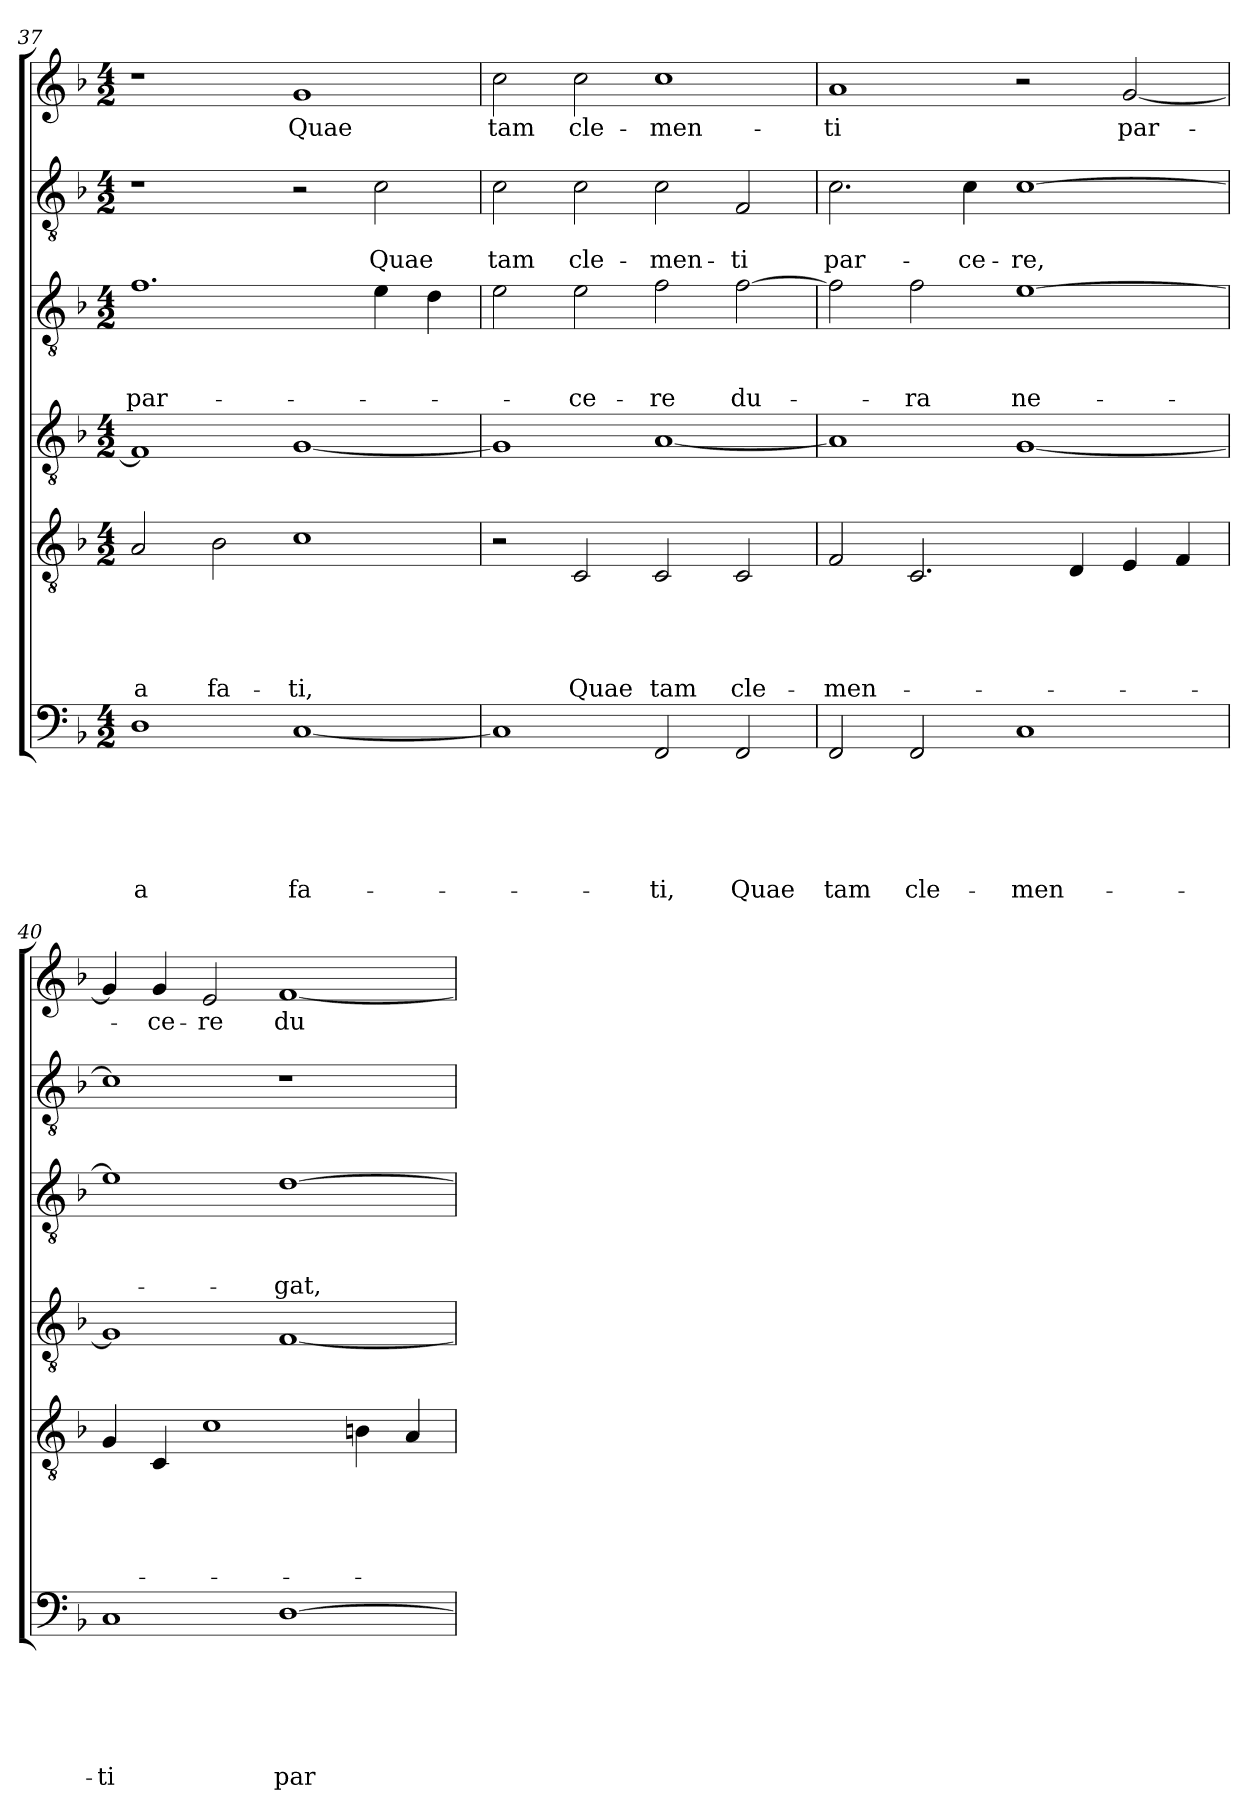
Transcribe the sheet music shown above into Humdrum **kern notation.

**kern	**text	**text	**text	**text	**text	**text	**kern	**text	**text	**text	**text	**text	**kern	**kern	**text	**text	**text	**kern	**text	**text	**kern	**text
*part6	*part6	*part6	*part6	*part6	*part6	*part6	*part5	*part5	*part5	*part5	*part5	*part5	*part4	*part3	*part3	*part3	*part3	*part2	*part2	*part2	*part1	*part1
*staff6	*staff6	*staff6	*staff6	*staff6	*staff6	*staff6	*staff5	*staff5	*staff5	*staff5	*staff5	*staff5	*staff4	*staff3	*staff3	*staff3	*staff3	*staff2	*staff2	*staff2	*staff1	*staff1
*clefF4	*	*	*	*	*	*	*clefGv2	*	*	*	*	*	*clefGv2	*clefGv2	*	*	*	*clefGv2	*	*	*clefG2	*
*k[b-]	*	*	*	*	*	*	*k[b-]	*	*	*	*	*	*k[b-]	*k[b-]	*	*	*	*k[b-]	*	*	*k[b-]	*
*F:	*	*	*	*	*	*	*F:	*	*	*	*	*	*F:	*F:	*	*	*	*F:	*	*	*F:	*
*M4/2	*	*	*	*	*	*	*M4/2	*	*	*	*	*	*M4/2	*M4/2	*	*	*	*M4/2	*	*	*M4/2	*
=37	=37	=37	=37	=37	=37	=37	=37	=37	=37	=37	=37	=37	=37	=37	=37	=37	=37	=37	=37	=37	=37	=37
!	!	!	!	!	!	!LO:LY:b	!	!	!	!	!	!LO:LY:b	!	!	!	!	!LO:LY:b	!	!	!	!	!
1D	.	.	.	.	.	-a	2A/	.	.	.	.	-a	1F]	1.f	.	.	par-	1r	.	.	1r	.
!	!	!	!	!	!	!	!	!	!	!	!	!LO:LY:b	!	!	!	!	!	!	!	!	!	!
.	.	.	.	.	.	.	2B-\	.	.	.	.	fa-	.	.	.	.	.	.	.	.	.	.
!	!	!	!	!	!	!LO:LY:b	!	!	!	!	!	!LO:LY:b	!	!	!	!	!	!	!	!	!	!LO:LY:b
[1C	.	.	.	.	.	fa-	1c	.	.	.	.	-ti,	[1G	.	.	.	.	2r	.	.	1g	Quae
!	!	!	!	!	!	!	!	!	!	!	!	!	!	!	!	!	!	!	!	!LO:LY:b	!	!
.	.	.	.	.	.	.	.	.	.	.	.	.	.	4e\	.	.	.	2c\	.	Quae	.	.
.	.	.	.	.	.	.	.	.	.	.	.	.	.	4d\	.	.	.	.	.	.	.	.
!!LO:PB:g=z
=38	=38	=38	=38	=38	=38	=38	=38	=38	=38	=38	=38	=38	=38	=38	=38	=38	=38	=38	=38	=38	=38	=38
!	!	!	!	!	!	!	!	!	!	!	!	!	!	!	!	!	!	!	!	!LO:LY:b	!	!LO:LY:b
1C]	.	.	.	.	.	.	2r	.	.	.	.	.	1G]	2e\	.	.	.	2c\	.	tam	2cc\	tam
!	!	!	!	!	!	!	!	!	!	!	!	!LO:LY:b	!	!	!	!	!LO:LY:b	!	!	!LO:LY:b	!	!LO:LY:b
.	.	.	.	.	.	.	2C/	.	.	.	.	Quae	.	2e\	.	.	-ce-	2c\	.	cle-	2cc\	cle-
!	!	!	!	!	!	!LO:LY:b	!	!	!	!	!	!LO:LY:b	!	!	!	!	!LO:LY:b	!	!	!LO:LY:b	!	!LO:LY:b
2FF/	.	.	.	.	.	-ti,	2C/	.	.	.	.	tam	[1A	2f\	.	.	-re	2c\	.	-men-	1cc	-men-
!	!	!	!	!	!	!LO:LY:b	!	!	!	!	!	!LO:LY:b	!	!	!	!	!LO:LY:b	!	!	!LO:LY:b	!	!
2FF/	.	.	.	.	.	Quae	2C/	.	.	.	.	cle-	.	[2f\	.	.	du-	2F/	.	-ti	.	.
=39	=39	=39	=39	=39	=39	=39	=39	=39	=39	=39	=39	=39	=39	=39	=39	=39	=39	=39	=39	=39	=39	=39
!	!	!	!	!	!	!LO:LY:b	!	!	!	!	!	!LO:LY:b	!	!	!	!	!	!	!	!LO:LY:b	!	!LO:LY:b
2FF/	.	.	.	.	.	tam	2F/	.	.	.	.	-men-	1A]	2f\]	.	.	.	2.c\	.	par-	1a	-ti
!	!	!	!	!	!	!LO:LY:b	!	!	!	!	!	!	!	!	!	!	!LO:LY:b	!	!	!	!	!
2FF/	.	.	.	.	.	cle-	2.C/	.	.	.	.	.	.	2f\	.	.	-ra	.	.	.	.	.
!	!	!	!	!	!	!	!	!	!	!	!	!	!	!	!	!	!	!	!	!LO:LY:b	!	!
.	.	.	.	.	.	.	.	.	.	.	.	.	.	.	.	.	.	4c\	.	-ce-	.	.
!	!	!	!	!	!	!LO:LY:b	!	!	!	!	!	!	!	!	!	!	!LO:LY:b	!	!	!LO:LY:b	!	!
1C	.	.	.	.	.	-men-	.	.	.	.	.	.	[1G	[1e	.	.	ne-	[1c	.	-re,	2r	.
.	.	.	.	.	.	.	4D/	.	.	.	.	.	.	.	.	.	.	.	.	.	.	.
!	!	!	!	!	!	!	!	!	!	!	!	!	!	!	!	!	!	!	!	!	!	!LO:LY:b
.	.	.	.	.	.	.	4E/	.	.	.	.	.	.	.	.	.	.	.	.	.	[2g/	par-
.	.	.	.	.	.	.	4F/	.	.	.	.	.	.	.	.	.	.	.	.	.	.	.
=40	=40	=40	=40	=40	=40	=40	=40	=40	=40	=40	=40	=40	=40	=40	=40	=40	=40	=40	=40	=40	=40	=40
!	!	!	!	!	!	!LO:LY:b	!	!	!	!	!	!	!	!	!	!	!	!	!	!	!	!
1C	.	.	.	.	.	-ti	4G/	.	.	.	.	.	1G]	1e]	.	.	.	1c]	.	.	4g/]	.
!	!	!	!	!	!	!	!	!	!	!	!	!	!	!	!	!	!	!	!	!	!	!LO:LY:b
.	.	.	.	.	.	.	4C/	.	.	.	.	.	.	.	.	.	.	.	.	.	4g/	-ce-
!	!	!	!	!	!	!	!	!	!	!	!	!	!	!	!	!	!	!	!	!	!	!LO:LY:b
.	.	.	.	.	.	.	1c	.	.	.	.	.	.	.	.	.	.	.	.	.	2e/	-re
!	!	!	!	!	!	!LO:LY:b	!	!	!	!	!	!	!	!	!	!	!LO:LY:b	!	!	!	!	!LO:LY:b
[1D	.	.	.	.	.	par-	.	.	.	.	.	.	[1F	[1d	.	.	-gat,	1r	.	.	[1f	du-
.	.	.	.	.	.	.	4B\	.	.	.	.	.	.	.	.	.	.	.	.	.	.	.
.	.	.	.	.	.	.	4A/	.	.	.	.	.	.	.	.	.	.	.	.	.	.	.
=	=	=	=	=	=	=	=	=	=	=	=	=	=	=	=	=	=	=	=	=	=	=
*-	*-	*-	*-	*-	*-	*-	*-	*-	*-	*-	*-	*-	*-	*-	*-	*-	*-	*-	*-	*-	*-	*-
